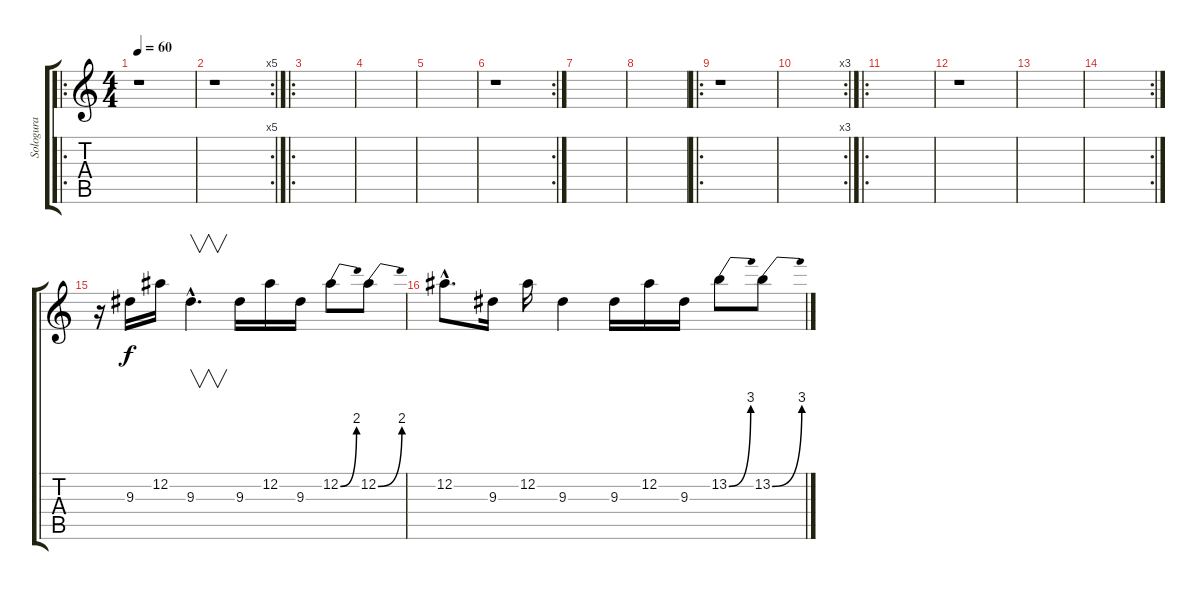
\track ("Sologura" "Sologura") {instrument overdrivenguitar}
\staff {score tabs}
\tuning (Eb4 Bb3 Gb3 Db3 Ab2 Eb2) {hide}
\ro
\ts (4 4)
\tempo 60
\clef g2
\ks c
r.1{dy f instrument overdrivenguitar} |
\rc 5
r.1 |
\ro
|
|
|
\rc 2
r.1 |
|
|
\ro
r.1 |
\rc 3
|
\ro
|
r.1 |
|
\rc 2
|
r.16 9.3.16 12.2.16 9.3{hac}.4{v d} 9.3.16 12.2.16 9.3.16 12.2{be (bend 0 0 60 8)}.8 12.2{be (bend 0 0 60 8)}.8 |
12.2{hac}.8{d} 9.3.16 12.2.16 9.3.4 9.3.16 12.2.16 9.3.16 13.2{be (bend 0 0 60 12)}.8 13.2{be (bend 0 0 60 12)}.8
